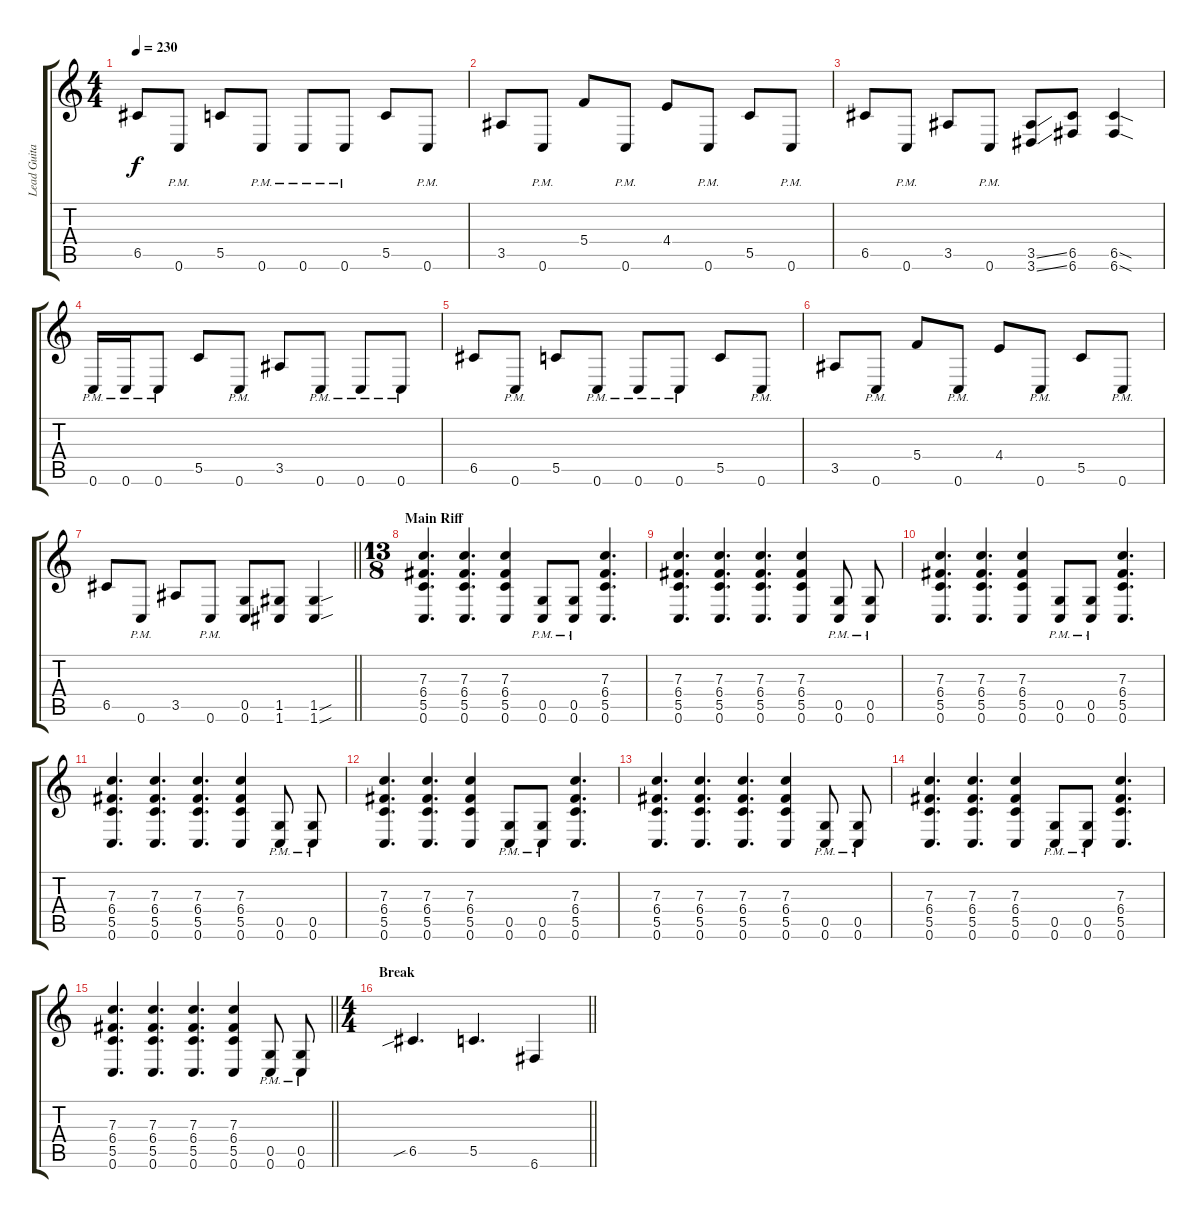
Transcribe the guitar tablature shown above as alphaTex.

\track ("Lead Guitar" "Lead Guita") {instrument overdrivenguitar}
\staff {score tabs}
\tuning (D4 A3 F3 C3 G2 C2) {hide}
\ts (4 4)
\tempo 230
\clef g2
\ks c
6.5.8{dy f} 0.6{pm}.8 5.5.8 0.6{pm}.8 0.6{pm}.8 0.6{pm}.8 5.5.8 0.6{pm}.8 |
3.5.8 0.6{pm}.8 5.4.8 0.6{pm}.8 4.4.8 0.6{pm}.8 5.5.8 0.6{pm}.8 |
6.5.8 0.6{pm}.8 3.5.8 0.6{pm}.8 (3.5{ss} 3.6{ss}).8 (6.5 6.6).8 (6.5{sod} 6.6{sod}).4 |
0.6{pm}.16 0.6{pm}.16 0.6{pm}.8 5.5.8 0.6{pm}.8 3.5.8 0.6{pm}.8 0.6{pm}.8 0.6{pm}.8 |
6.5.8 0.6{pm}.8 5.5.8 0.6{pm}.8 0.6{pm}.8 0.6{pm}.8 5.5.8 0.6{pm}.8 |
3.5.8 0.6{pm}.8 5.4.8 0.6{pm}.8 4.4.8 0.6{pm}.8 5.5.8 0.6{pm}.8 |
\barLineRight lightlight
6.5.8 0.6{pm}.8 3.5.8 0.6{pm}.8 (0.5 0.6).8 (1.5 1.6).8 (1.5{sou} 1.6{sou}).4 |
\ts (13 8)
\section ("" "Main Riff")
(7.3 6.4 5.5 0.6).4{d} (7.3 6.4 5.5 0.6).4{d} (7.3 6.4 5.5 0.6).4 (0.5{pm} 0.6{pm}).8 (0.5{pm} 0.6{pm}).8 (7.3 6.4 5.5 0.6).4{d} |
(7.3 6.4 5.5 0.6).4{d} (7.3 6.4 5.5 0.6).4{d} (7.3 6.4 5.5 0.6).4{d} (7.3 6.4 5.5 0.6).4 (0.5{pm} 0.6{pm}).8 (0.5{pm} 0.6{pm}).8 |
(7.3 6.4 5.5 0.6).4{d} (7.3 6.4 5.5 0.6).4{d} (7.3 6.4 5.5 0.6).4 (0.5{pm} 0.6{pm}).8 (0.5{pm} 0.6{pm}).8 (7.3 6.4 5.5 0.6).4{d} |
(7.3 6.4 5.5 0.6).4{d} (7.3 6.4 5.5 0.6).4{d} (7.3 6.4 5.5 0.6).4{d} (7.3 6.4 5.5 0.6).4 (0.5{pm} 0.6{pm}).8 (0.5{pm} 0.6{pm}).8 |
(7.3 6.4 5.5 0.6).4{d} (7.3 6.4 5.5 0.6).4{d} (7.3 6.4 5.5 0.6).4 (0.5{pm} 0.6{pm}).8 (0.5{pm} 0.6{pm}).8 (7.3 6.4 5.5 0.6).4{d} |
(7.3 6.4 5.5 0.6).4{d} (7.3 6.4 5.5 0.6).4{d} (7.3 6.4 5.5 0.6).4{d} (7.3 6.4 5.5 0.6).4 (0.5{pm} 0.6{pm}).8 (0.5{pm} 0.6{pm}).8 |
(7.3 6.4 5.5 0.6).4{d} (7.3 6.4 5.5 0.6).4{d} (7.3 6.4 5.5 0.6).4 (0.5{pm} 0.6{pm}).8 (0.5{pm} 0.6{pm}).8 (7.3 6.4 5.5 0.6).4{d} |
\barLineRight lightlight
(7.3 6.4 5.5 0.6).4{d} (7.3 6.4 5.5 0.6).4{d} (7.3 6.4 5.5 0.6).4{d} (7.3 6.4 5.5 0.6).4 (0.5{pm} 0.6{pm}).8 (0.5{pm} 0.6{pm}).8 |
\ts (4 4)
\section ("" "Break")
\barLineRight lightlight
6.5{sib}.4{d} 5.5.4{d} 6.6.4
